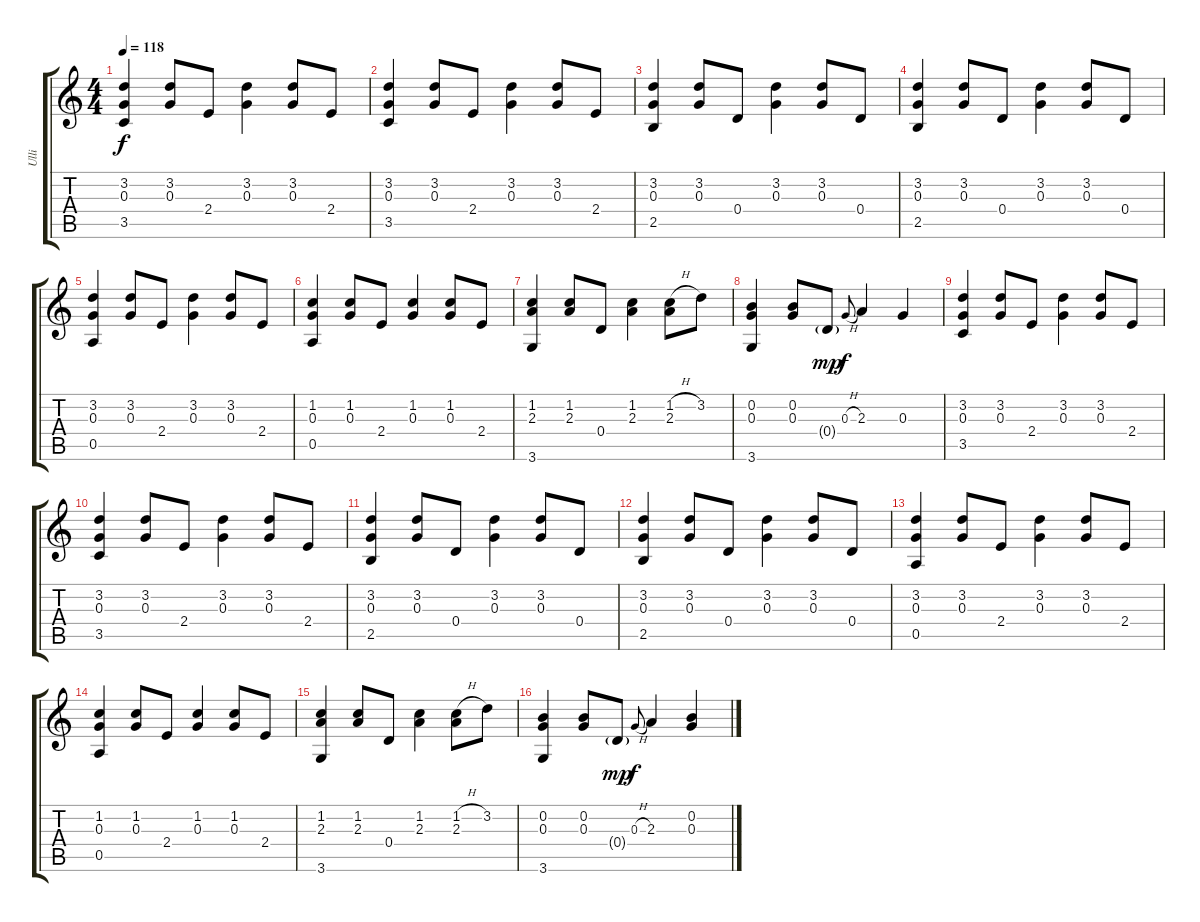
\track ("Ulli" "Ulli") {instrument acousticguitarsteel}
\staff {score tabs}
\tuning (E4 B3 G3 D3 A2 E2) {hide}
\ts (4 4)
\tempo 118
\clef g2
\ks c
(3.2 0.3 3.5).4{dy f} (3.2 0.3).8 2.4.8 (3.2 0.3).4 (3.2 0.3).8 2.4.8 |
(3.2 0.3 3.5).4 (3.2 0.3).8 2.4.8 (3.2 0.3).4 (3.2 0.3).8 2.4.8 |
(3.2 0.3 2.5).4 (3.2 0.3).8 0.4.8 (3.2 0.3).4 (3.2 0.3).8 0.4.8 |
(3.2 0.3 2.5).4 (3.2 0.3).8 0.4.8 (3.2 0.3).4 (3.2 0.3).8 0.4.8 |
(3.2 0.3 0.5).4 (3.2 0.3).8 2.4.8 (3.2 0.3).4 (3.2 0.3).8 2.4.8 |
(1.2 0.3 0.5).4 (1.2 0.3).8 2.4.8 (1.2 0.3).4 (1.2 0.3).8 2.4.8 |
(1.2 2.3 3.6).4 (1.2 2.3).8 0.4.8 (1.2 2.3).4 (1.2{h} 2.3).8 3.2.8 |
(0.2 0.3 3.6).4 (0.2 0.3).8 0.4{g}.8{dy mp} 0.3{h}.8{gr onbeat dy f} 2.3.4 0.3.4 |
(3.2 0.3 3.5).4 (3.2 0.3).8 2.4.8 (3.2 0.3).4 (3.2 0.3).8 2.4.8 |
(3.2 0.3 3.5).4 (3.2 0.3).8 2.4.8 (3.2 0.3).4 (3.2 0.3).8 2.4.8 |
(3.2 0.3 2.5).4 (3.2 0.3).8 0.4.8 (3.2 0.3).4 (3.2 0.3).8 0.4.8 |
(3.2 0.3 2.5).4 (3.2 0.3).8 0.4.8 (3.2 0.3).4 (3.2 0.3).8 0.4.8 |
(3.2 0.3 0.5).4 (3.2 0.3).8 2.4.8 (3.2 0.3).4 (3.2 0.3).8 2.4.8 |
(1.2 0.3 0.5).4 (1.2 0.3).8 2.4.8 (1.2 0.3).4 (1.2 0.3).8 2.4.8 |
(1.2 2.3 3.6).4 (1.2 2.3).8 0.4.8 (1.2 2.3).4 (1.2{h} 2.3).8 3.2.8 |
(0.2 0.3 3.6).4 (0.2 0.3).8 0.4{g}.8{dy mp} 0.3{h}.8{gr onbeat dy f} 2.3.4 (0.2 0.3).4
